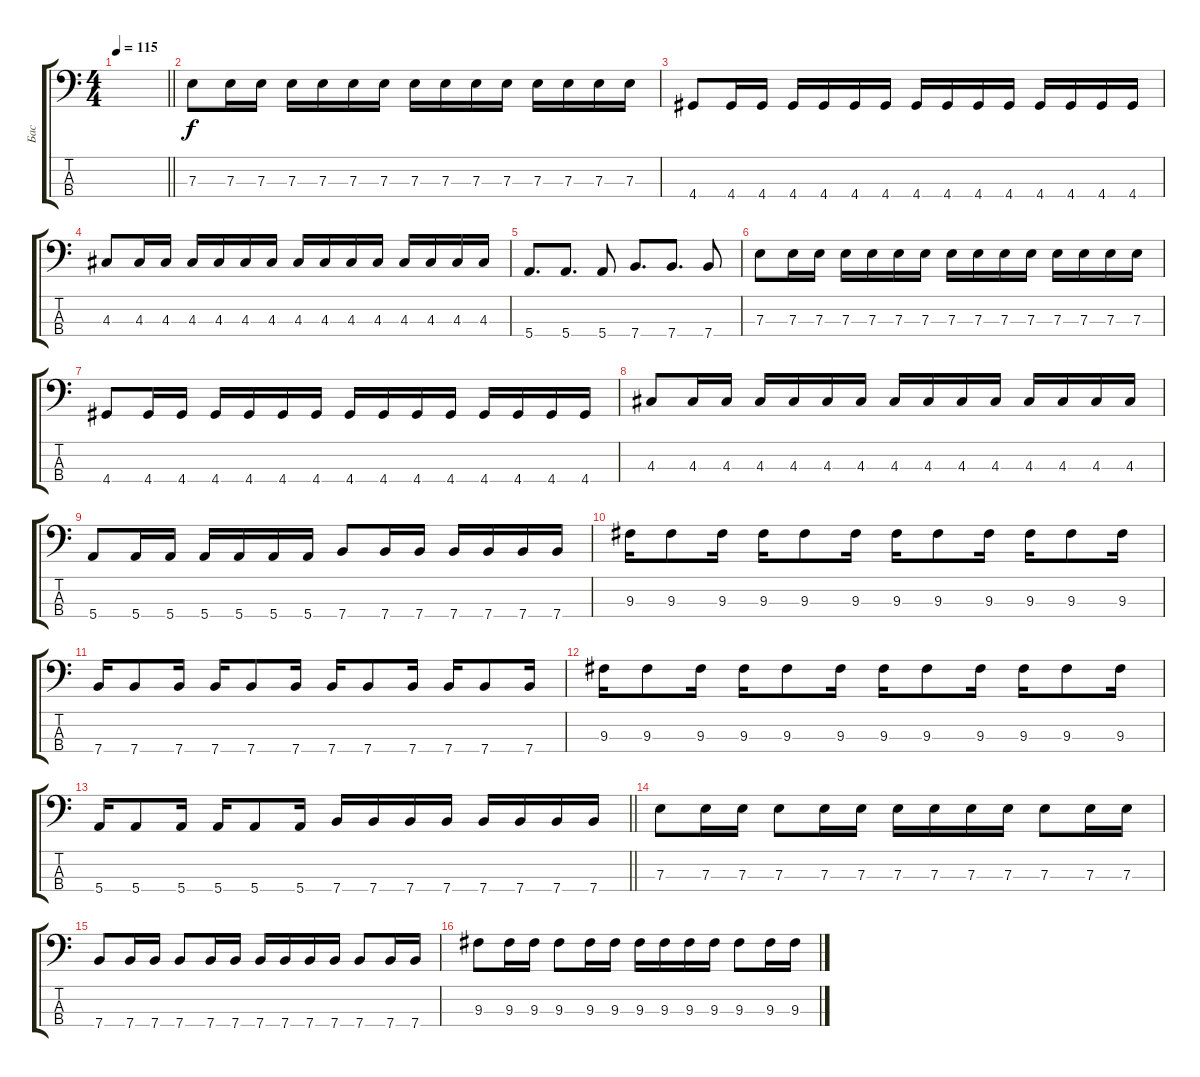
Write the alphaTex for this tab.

\track ("Бас" "Бас") {instrument electricbasspick}
\staff {score tabs}
\tuning (G2 D2 A1 E1) {hide}
\ts (4 4)
\tempo 115
\clef f4
\barLineRight lightlight
\ks c
|
7.3.8 7.3.16 7.3.16 7.3.16 7.3.16 7.3.16 7.3.16 7.3.16 7.3.16 7.3.16 7.3.16 7.3.16 7.3.16 7.3.16 7.3.16 |
4.4.8 4.4.16 4.4.16 4.4.16 4.4.16 4.4.16 4.4.16 4.4.16 4.4.16 4.4.16 4.4.16 4.4.16 4.4.16 4.4.16 4.4.16 |
4.3.8 4.3.16 4.3.16 4.3.16 4.3.16 4.3.16 4.3.16 4.3.16 4.3.16 4.3.16 4.3.16 4.3.16 4.3.16 4.3.16 4.3.16 |
5.4.8{d} 5.4.8{d} 5.4.8 7.4.8{d} 7.4.8{d} 7.4.8 |
7.3.8 7.3.16 7.3.16 7.3.16 7.3.16 7.3.16 7.3.16 7.3.16 7.3.16 7.3.16 7.3.16 7.3.16 7.3.16 7.3.16 7.3.16 |
4.4.8 4.4.16 4.4.16 4.4.16 4.4.16 4.4.16 4.4.16 4.4.16 4.4.16 4.4.16 4.4.16 4.4.16 4.4.16 4.4.16 4.4.16 |
4.3.8 4.3.16 4.3.16 4.3.16 4.3.16 4.3.16 4.3.16 4.3.16 4.3.16 4.3.16 4.3.16 4.3.16 4.3.16 4.3.16 4.3.16 |
5.4.8 5.4.16 5.4.16 5.4.16 5.4.16 5.4.16 5.4.16 7.4.8 7.4.16 7.4.16 7.4.16 7.4.16 7.4.16 7.4.16 |
9.3.16 9.3.8 9.3.16 9.3.16 9.3.8 9.3.16 9.3.16 9.3.8 9.3.16 9.3.16 9.3.8 9.3.16 |
7.4.16 7.4.8 7.4.16 7.4.16 7.4.8 7.4.16 7.4.16 7.4.8 7.4.16 7.4.16 7.4.8 7.4.16 |
9.3.16 9.3.8 9.3.16 9.3.16 9.3.8 9.3.16 9.3.16 9.3.8 9.3.16 9.3.16 9.3.8 9.3.16 |
\barLineRight lightlight
5.4.16 5.4.8 5.4.16 5.4.16 5.4.8 5.4.16 7.4.16 7.4.16 7.4.16 7.4.16 7.4.16 7.4.16 7.4.16 7.4.16 |
7.3.8 7.3.16 7.3.16 7.3.8 7.3.16 7.3.16 7.3.16 7.3.16 7.3.16 7.3.16 7.3.8 7.3.16 7.3.16 |
7.4.8 7.4.16 7.4.16 7.4.8 7.4.16 7.4.16 7.4.16 7.4.16 7.4.16 7.4.16 7.4.8 7.4.16 7.4.16 |
9.3.8 9.3.16 9.3.16 9.3.8 9.3.16 9.3.16 9.3.16 9.3.16 9.3.16 9.3.16 9.3.8 9.3.16 9.3.16
